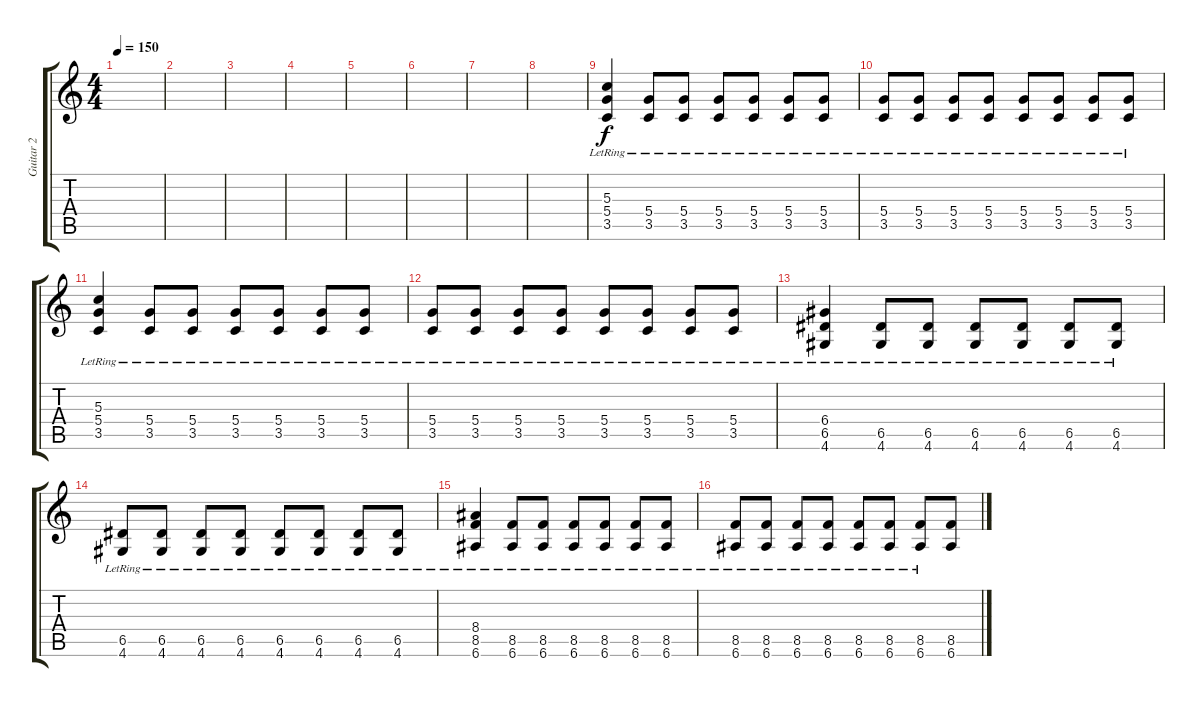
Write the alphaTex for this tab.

\track ("Guitar 2" "Guitar 2") {instrument distortionguitar}
\staff {score tabs}
\tuning (E4 B3 G3 D3 A2 E2) {hide}
\ts (4 4)
\tempo 150
\clef g2
\ks c
|
|
|
|
|
|
|
|
(5.3{lr} 5.4{lr} 3.5{lr}).4 (5.4{lr} 3.5{lr}).8 (5.4{lr} 3.5{lr}).8 (5.4{lr} 3.5{lr}).8 (5.4{lr} 3.5{lr}).8 (5.4{lr} 3.5{lr}).8 (5.4{lr} 3.5{lr}).8 |
(5.4{lr} 3.5{lr}).8 (5.4{lr} 3.5{lr}).8 (5.4{lr} 3.5{lr}).8 (5.4{lr} 3.5{lr}).8 (5.4{lr} 3.5{lr}).8 (5.4{lr} 3.5{lr}).8 (5.4{lr} 3.5{lr}).8 (5.4{lr} 3.5{lr}).8 |
(5.3{lr} 5.4{lr} 3.5{lr}).4 (5.4{lr} 3.5{lr}).8 (5.4{lr} 3.5{lr}).8 (5.4{lr} 3.5{lr}).8 (5.4{lr} 3.5{lr}).8 (5.4{lr} 3.5{lr}).8 (5.4{lr} 3.5{lr}).8 |
(5.4{lr} 3.5{lr}).8 (5.4{lr} 3.5{lr}).8 (5.4{lr} 3.5{lr}).8 (5.4{lr} 3.5{lr}).8 (5.4{lr} 3.5{lr}).8 (5.4{lr} 3.5{lr}).8 (5.4{lr} 3.5{lr}).8 (5.4{lr} 3.5{lr}).8 |
(6.4{lr} 6.5{lr} 4.6{lr}).4 (6.5{lr} 4.6{lr}).8 (6.5{lr} 4.6{lr}).8 (6.5{lr} 4.6{lr}).8 (6.5{lr} 4.6{lr}).8 (6.5{lr} 4.6{lr}).8 (6.5{lr} 4.6{lr}).8 |
(6.5{lr} 4.6{lr}).8 (6.5{lr} 4.6{lr}).8 (6.5{lr} 4.6{lr}).8 (6.5{lr} 4.6{lr}).8 (6.5{lr} 4.6{lr}).8 (6.5{lr} 4.6{lr}).8 (6.5{lr} 4.6{lr}).8 (6.5{lr} 4.6{lr}).8 |
(8.4{lr} 8.5{lr} 6.6{lr}).4 (8.5{lr} 6.6{lr}).8 (8.5{lr} 6.6{lr}).8 (8.5{lr} 6.6{lr}).8 (8.5{lr} 6.6{lr}).8 (8.5{lr} 6.6{lr}).8 (8.5{lr} 6.6{lr}).8 |
(8.5{lr} 6.6{lr}).8 (8.5{lr} 6.6{lr}).8 (8.5{lr} 6.6{lr}).8 (8.5{lr} 6.6{lr}).8 (8.5{lr} 6.6{lr}).8 (8.5{lr} 6.6{lr}).8 (8.5{lr} 6.6{lr}).8 (8.5 6.6).8
